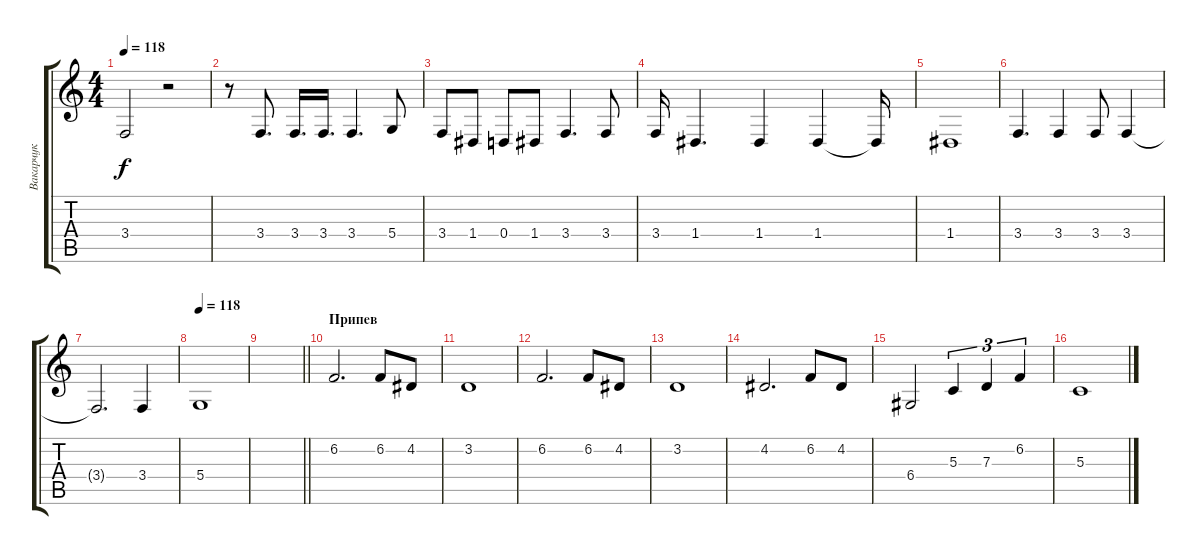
\track ("Вакарчук" "Вакарчук") {instrument tenorsax}
\staff {score tabs}
\tuning (E4 B3 G3 D3 A2 E2) {hide}
\ts (4 4)
\tempo 118
\clef g2
\ks c
3.4{t}.2{dy f} r.2 |
r.8 3.4.8{d} 3.4.16{d} 3.4.16{d} 3.4.4{d} 5.4.8 |
3.4.8 1.4.8 0.4.8 1.4.8 3.4.4{d} 3.4.8 |
3.4.16 1.4.4{d} 1.4.4 1.4.4 1.4{t}.16 |
1.4.1 |
3.4.4{d} 3.4.4 3.4.8 3.4.4 |
3.4{t}.2{d} 3.4.4 |
\tempo 118
5.4.1 |
\barLineRight lightlight
|
\section ("" "Припев")
6.2.2{d} 6.2.8 4.2.8 |
3.2.1 |
6.2.2{d} 6.2.8 4.2.8 |
3.2.1 |
4.2.2{d} 6.2.8 4.2.8 |
6.4.2 5.3.4{tu (3 2)} 7.3.4{tu (3 2)} 6.2.4{tu (3 2)} |
5.3.1
